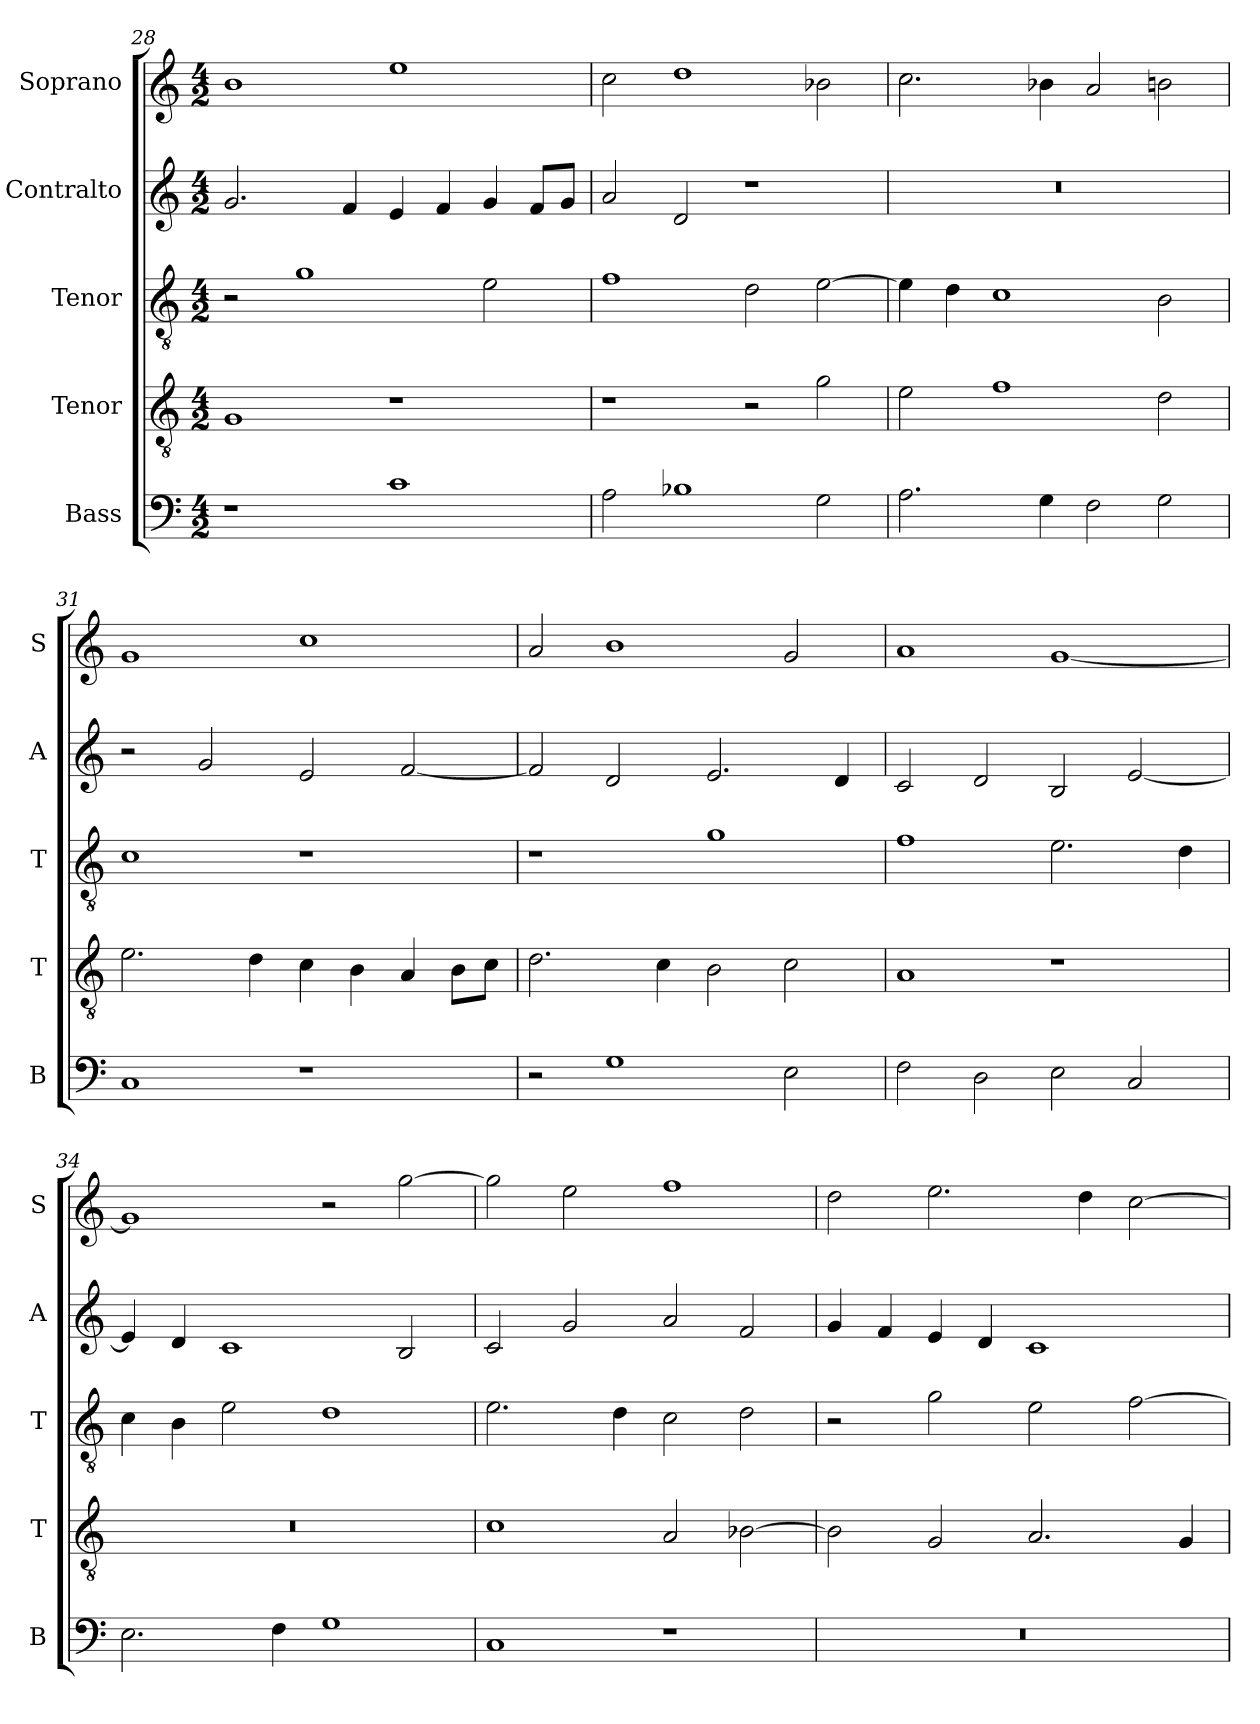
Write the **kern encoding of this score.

**kern	**kern	**kern	**kern	**kern
*part5	*part4	*part3	*part2	*part1
*staff5	*staff4	*staff3	*staff2	*staff1
*I"Bass	*I"Tenor	*I"Tenor	*I"Contralto	*I"Soprano
*I'B	*I'T	*I'T	*I'A	*I'S
*clefF4	*clefGv2	*clefGv2	*clefG2	*clefG2
*k[]	*k[]	*k[]	*k[]	*k[]
*C:ion	*C:ion	*C:ion	*C:ion	*C:ion
*M4/2	*M4/2	*M4/2	*M4/2	*M4/2
=28	=28	=28	=28	=28
1r	1G	2r	2.g	1b
.	.	1g	.	.
.	.	.	4f	.
1c	1r	.	4e	1ee
.	.	.	4f	.
.	.	2e	4g	.
.	.	.	8f/L	.
.	.	.	8g/J	.
=29	=29	=29	=29	=29
2A	1r	1f	2a	2cc
1B-X	.	.	2d	1dd
.	2r	2d	1r	.
2G	2g	[2e	.	2b-X
=30	=30	=30	=30	=30
2.A	2e	4e]	0r	2.cc
.	.	4d	.	.
.	1f	1c	.	.
4G	.	.	.	4b-X
2F	.	.	.	2a
2G	2d	2B	.	2bn
=31	=31	=31	=31	=31
1C	2.e	1c	2r	1g
.	.	.	2g	.
.	4d	.	.	.
1r	4c	1r	2e	1cc
.	4B	.	.	.
.	4A	.	[2f	.
.	8B\L	.	.	.
.	8c\J	.	.	.
=32	=32	=32	=32	=32
2r	2.d	1r	2f]	2a
1G	.	.	2d	1b
.	4c	.	.	.
.	2B	1g	2.e	.
2E	2c	.	.	2g
.	.	.	4d	.
=33	=33	=33	=33	=33
2F	1A	1f	2c	1a
2D	.	.	2d	.
2E	1r	2.e	2B	[1g
2C	.	.	[2e	.
.	.	4d	.	.
=34	=34	=34	=34	=34
2.E	0r	4c	4e]	1g]
.	.	4B	4d	.
.	.	2e	1c	.
4F	.	.	.	.
1G	.	1d	.	2r
.	.	.	2B	[2gg
=35	=35	=35	=35	=35
1C	1c	2.e	2c	2gg]
.	.	.	2g	2ee
.	.	4d	.	.
1r	2A	2c	2a	1ff
.	[2B-X	2d	2f	.
=36	=36	=36	=36	=36
0r	2B-]	2r	4g	2dd
.	.	.	4f	.
.	2G	2g	4e	2.ee
.	.	.	4d	.
.	2.A	2e	1c	.
.	.	.	.	4dd
.	.	[2f	.	[2cc
.	4G	.	.	.
=	=	=	=	=
*-	*-	*-	*-	*-
